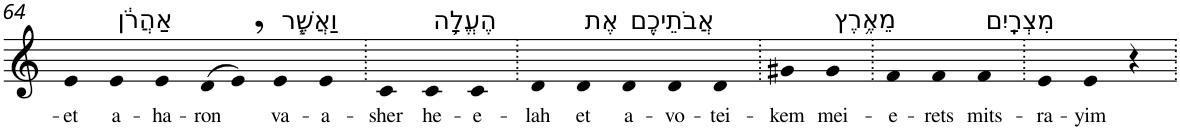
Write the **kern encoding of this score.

**kern	**text
*part1	*part1
*staff1	*staff1
*I"Piano	*
*I'Pno	*
!!LO:PB:g=z
*clefG2	*
*k[]	*
=64	=64
!	!LO:LY:b
4e	-et
!LO:TX:a:t=אַהֲרֹ֔ן	!
!	!LO:LY:b
4e	a-
!	!LO:LY:b
4e	-ha-
!	!LO:LY:b
(>8d	-ron
8e,)	.
!LO:TX:a:t=וַאֲשֶׁ֧ר	!
!	!LO:LY:b
4e	va-
!	!LO:LY:b
4e	-a-
=65.	=65.
!	!LO:LY:b
4c	-sher
!LO:TX:a:t=הֶעֱלָ֛ה	!
!	!LO:LY:b
4c	he-
!	!LO:LY:b
4c	-e-
=66.	=66.
!	!LO:LY:b
4d	-lah
!LO:TX:a:t=אֶת	!
!	!LO:LY:b
4d	et
!LO:TX:a:t=אֲבֹתֵיכֶ֖ם	!
!	!LO:LY:b
4d	a-
!	!LO:LY:b
4d	-vo-
!	!LO:LY:b
4d	-tei-
=67.	=67.
!	!LO:LY:b
4g#X	-kem
!LO:TX:a:t=מֵאֶ֥רֶץ	!
!	!LO:LY:b
4g#	mei-
=68.	=68.
!	!LO:LY:b
4f	-e-
!	!LO:LY:b
4f	-rets
!LO:TX:a:t=מִצְרָֽיִם	!
!	!LO:LY:b
4f	mits-
=69.	=69.
!	!LO:LY:b
4e	-ra-
!	!LO:LY:b
4e	-yim
4r	.
=.	=.
*-	*-
